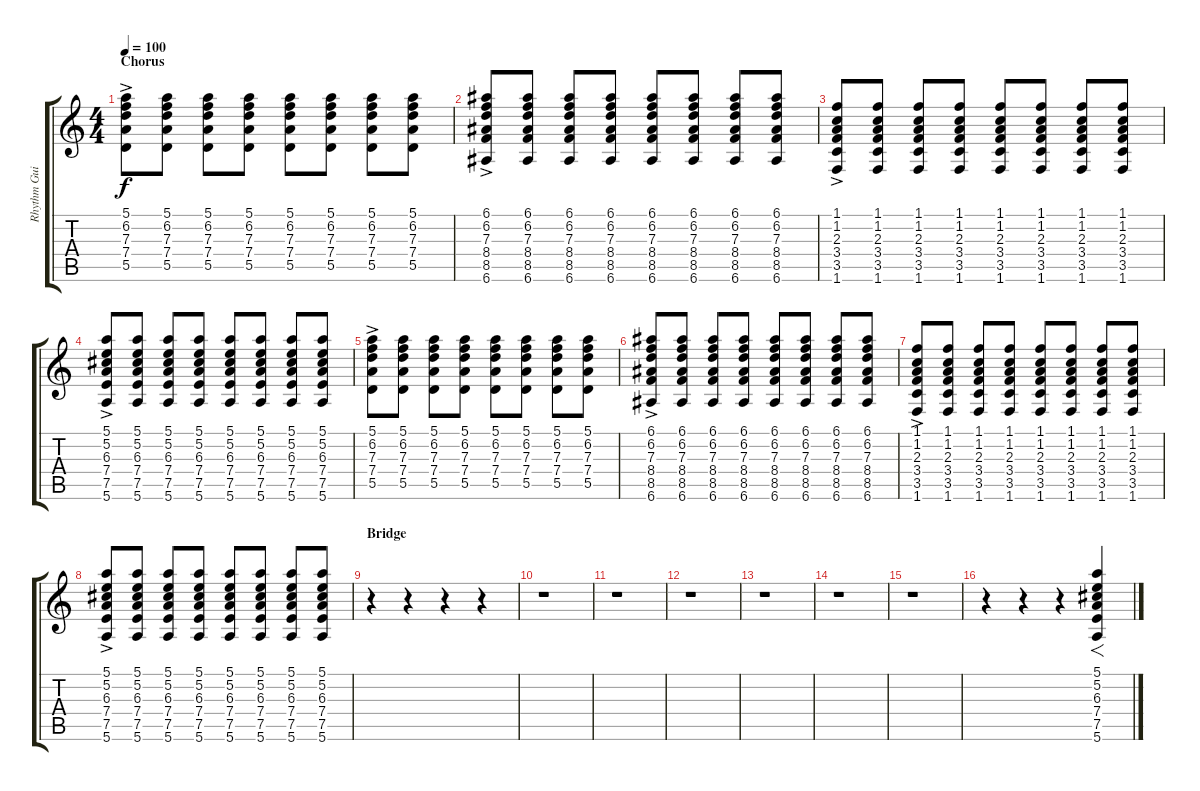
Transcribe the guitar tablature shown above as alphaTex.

\track ("Rhythm Guitar" "Rhythm Gui") {instrument distortionguitar}
\staff {score tabs}
\tuning (E4 B3 G3 D3 A2 E2) {hide}
\ts (4 4)
\section ("" "Chorus")
\tempo 100
\clef g2
\ks c
(5.1 6.2 7.3 7.4{ac} 5.5{ac}).8{dy f} (5.1 6.2 7.3 7.4 5.5).8 (5.1 6.2 7.3 7.4 5.5).8 (5.1 6.2 7.3 7.4 5.5).8 (5.1 6.2 7.3 7.4 5.5).8 (5.1 6.2 7.3 7.4 5.5).8 (5.1 6.2 7.3 7.4 5.5).8 (5.1 6.2 7.3 7.4 5.5).8 |
(6.1 6.2 7.3 8.4{ac} 8.5{ac} 6.6{ac}).8 (6.1 6.2 7.3 8.4 8.5 6.6).8 (6.1 6.2 7.3 8.4 8.5 6.6).8 (6.1 6.2 7.3 8.4 8.5 6.6).8 (6.1 6.2 7.3 8.4 8.5 6.6).8 (6.1 6.2 7.3 8.4 8.5 6.6).8 (6.1 6.2 7.3 8.4 8.5 6.6).8 (6.1 6.2 7.3 8.4 8.5 6.6).8 |
(1.1 1.2 2.3 3.4{ac} 3.5{ac} 1.6{ac}).8 (1.1 1.2 2.3 3.4 3.5 1.6).8 (1.1 1.2 2.3 3.4 3.5 1.6).8 (1.1 1.2 2.3 3.4 3.5 1.6).8 (1.1 1.2 2.3 3.4 3.5 1.6).8 (1.1 1.2 2.3 3.4 3.5 1.6).8 (1.1 1.2 2.3 3.4 3.5 1.6).8 (1.1 1.2 2.3 3.4 3.5 1.6).8 |
(5.1 5.2 6.3 7.4{ac} 7.5{ac} 5.6{ac}).8 (5.1 5.2 6.3 7.4 7.5 5.6).8 (5.1 5.2 6.3 7.4 7.5 5.6).8 (5.1 5.2 6.3 7.4 7.5 5.6).8 (5.1 5.2 6.3 7.4 7.5 5.6).8 (5.1 5.2 6.3 7.4 7.5 5.6).8 (5.1 5.2 6.3 7.4 7.5 5.6).8 (5.1 5.2 6.3 7.4 7.5 5.6).8 |
(5.1 6.2 7.3 7.4{ac} 5.5{ac}).8 (5.1 6.2 7.3 7.4 5.5).8 (5.1 6.2 7.3 7.4 5.5).8 (5.1 6.2 7.3 7.4 5.5).8 (5.1 6.2 7.3 7.4 5.5).8 (5.1 6.2 7.3 7.4 5.5).8 (5.1 6.2 7.3 7.4 5.5).8 (5.1 6.2 7.3 7.4 5.5).8 |
(6.1 6.2 7.3 8.4{ac} 8.5{ac} 6.6{ac}).8 (6.1 6.2 7.3 8.4 8.5 6.6).8 (6.1 6.2 7.3 8.4 8.5 6.6).8 (6.1 6.2 7.3 8.4 8.5 6.6).8 (6.1 6.2 7.3 8.4 8.5 6.6).8 (6.1 6.2 7.3 8.4 8.5 6.6).8 (6.1 6.2 7.3 8.4 8.5 6.6).8 (6.1 6.2 7.3 8.4 8.5 6.6).8 |
(1.1 1.2 2.3 3.4{ac} 3.5{ac} 1.6{ac}).8 (1.1 1.2 2.3 3.4 3.5 1.6).8 (1.1 1.2 2.3 3.4 3.5 1.6).8 (1.1 1.2 2.3 3.4 3.5 1.6).8 (1.1 1.2 2.3 3.4 3.5 1.6).8 (1.1 1.2 2.3 3.4 3.5 1.6).8 (1.1 1.2 2.3 3.4 3.5 1.6).8 (1.1 1.2 2.3 3.4 3.5 1.6).8 |
(5.1 5.2 6.3 7.4{ac} 7.5{ac} 5.6{ac}).8 (5.1 5.2 6.3 7.4 7.5 5.6).8 (5.1 5.2 6.3 7.4 7.5 5.6).8 (5.1 5.2 6.3 7.4 7.5 5.6).8 (5.1 5.2 6.3 7.4 7.5 5.6).8 (5.1 5.2 6.3 7.4 7.5 5.6).8 (5.1 5.2 6.3 7.4 7.5 5.6).8 (5.1 5.2 6.3 7.4 7.5 5.6).8 |
\section ("" "Bridge")
r.4 r.4 r.4 r.4 |
r.1 |
r.1 |
r.1 |
r.1 |
r.1 |
r.1 |
r.4 r.4 r.4 (5.1 5.2 6.3 7.4 7.5 5.6).4{f}
